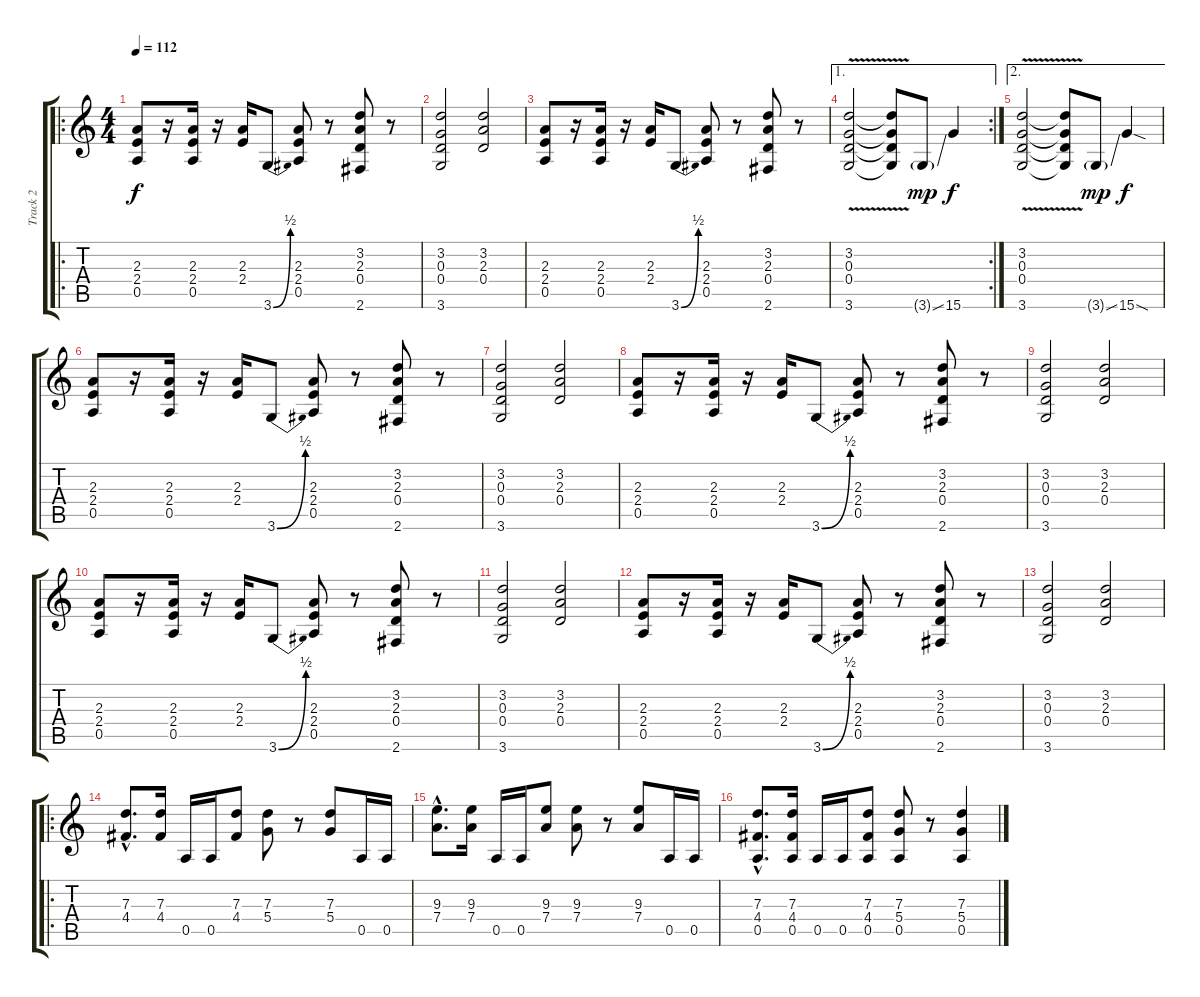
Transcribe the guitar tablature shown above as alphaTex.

\track ("Track 2" "Track 2") {instrument distortionguitar}
\staff {score tabs}
\tuning (E4 B3 G3 D3 A2 E2) {hide}
\ro
\ts (4 4)
\tempo 112
\clef g2
\ks c
(2.3 2.4 0.5).8{dy f instrument distortionguitar} r.16 (2.3 2.4 0.5).16 r.16 (2.3 2.4).16 3.6{be (bend 0 0 60 2)}.8 (2.3 2.4 0.5).8 r.8 (3.2 2.3 0.4 2.6).8 r.8 |
(3.2 0.3 0.4 3.6).2 (3.2 2.3 0.4).2 |
(2.3 2.4 0.5).8 r.16 (2.3 2.4 0.5).16 r.16 (2.3 2.4).16 3.6{be (bend 0 0 60 2)}.8 (2.3 2.4 0.5).8 r.8 (3.2 2.3 0.4 2.6).8 r.8 |
\ae 1
\rc 2
(3.2{v} 0.3{v} 0.4{v} 3.6{v}).2 (3.2{t} 0.3{t} 0.4{t} 3.6{t}).8 3.6{ss g}.8{dy mp} 15.6.4{dy f} |
\ae 2
(3.2{v} 0.3{v} 0.4{v} 3.6{v}).2 (3.2{t} 0.3{t} 0.4{t} 3.6{t}).8 3.6{ss g}.8{dy mp} 15.6{sod}.4{dy f} |
(2.3 2.4 0.5).8 r.16 (2.3 2.4 0.5).16 r.16 (2.3 2.4).16 3.6{be (bend 0 0 60 2)}.8 (2.3 2.4 0.5).8 r.8 (3.2 2.3 0.4 2.6).8 r.8 |
(3.2 0.3 0.4 3.6).2 (3.2 2.3 0.4).2 |
(2.3 2.4 0.5).8 r.16 (2.3 2.4 0.5).16 r.16 (2.3 2.4).16 3.6{be (bend 0 0 60 2)}.8 (2.3 2.4 0.5).8 r.8 (3.2 2.3 0.4 2.6).8 r.8 |
(3.2 0.3 0.4 3.6).2 (3.2 2.3 0.4).2 |
(2.3 2.4 0.5).8 r.16 (2.3 2.4 0.5).16 r.16 (2.3 2.4).16 3.6{be (bend 0 0 60 2)}.8 (2.3 2.4 0.5).8 r.8 (3.2 2.3 0.4 2.6).8 r.8 |
(3.2 0.3 0.4 3.6).2 (3.2 2.3 0.4).2 |
(2.3 2.4 0.5).8 r.16 (2.3 2.4 0.5).16 r.16 (2.3 2.4).16 3.6{be (bend 0 0 60 2)}.8 (2.3 2.4 0.5).8 r.8 (3.2 2.3 0.4 2.6).8 r.8 |
(3.2 0.3 0.4 3.6).2 (3.2 2.3 0.4).2 |
\ro
(7.3{hac} 4.4{hac}).8{d} (7.3 4.4).16 0.5.16 0.5.16 (7.3 4.4).8 (7.3 5.4).8 r.8 (7.3 5.4).8 0.5.16 0.5.16 |
(9.3{hac} 7.4{hac}).8{d} (9.3 7.4).16 0.5.16 0.5.16 (9.3 7.4).8 (9.3 7.4).8 r.8 (9.3 7.4).8 0.5.16 0.5.16 |
(7.3{hac} 4.4{hac} 0.5{hac}).8{d} (7.3 4.4 0.5).16 0.5.16 0.5.16 (7.3 4.4 0.5).8 (7.3 5.4 0.5).8 r.8 (7.3{ss} 5.4{ss} 0.5{ss}).4
